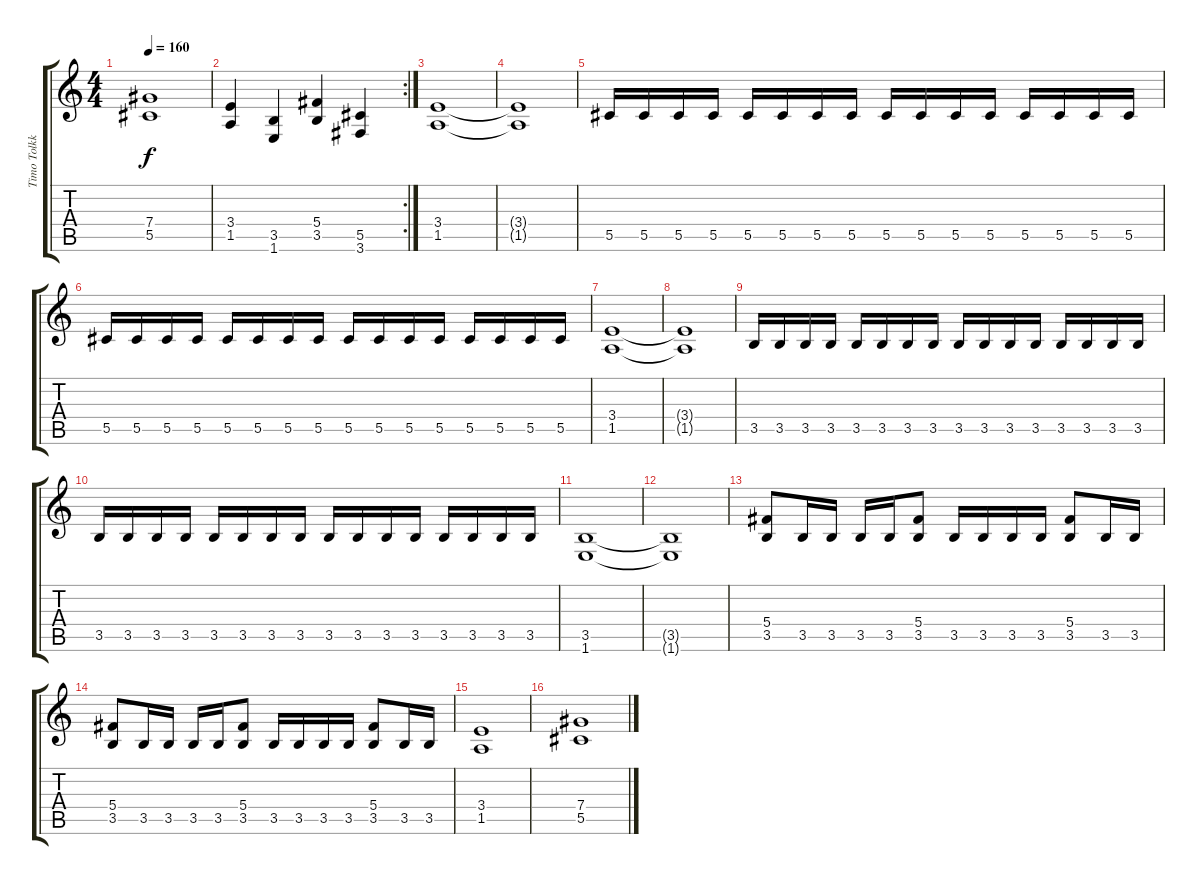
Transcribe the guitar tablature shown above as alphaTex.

\track ("Timo Tolkki" "Timo Tolkk") {instrument overdrivenguitar}
\staff {score tabs}
\tuning (Eb4 Bb3 Gb3 Db3 Ab2 Eb2) {hide}
\ts (4 4)
\tempo 160
\clef g2
\ks c
(7.4 5.5).1{dy f} |
\rc 2
(3.4 1.5).4 (3.5 1.6).4 (5.4 3.5).4 (5.5 3.6).4 |
(3.4 1.5).1 |
(3.4{t} 1.5{t}).1 |
5.5.16 5.5.16 5.5.16 5.5.16 5.5.16 5.5.16 5.5.16 5.5.16 5.5.16 5.5.16 5.5.16 5.5.16 5.5.16 5.5.16 5.5.16 5.5.16 |
5.5.16 5.5.16 5.5.16 5.5.16 5.5.16 5.5.16 5.5.16 5.5.16 5.5.16 5.5.16 5.5.16 5.5.16 5.5.16 5.5.16 5.5.16 5.5.16 |
(3.4 1.5).1 |
(3.4{t} 1.5{t}).1 |
3.5.16 3.5.16 3.5.16 3.5.16 3.5.16 3.5.16 3.5.16 3.5.16 3.5.16 3.5.16 3.5.16 3.5.16 3.5.16 3.5.16 3.5.16 3.5.16 |
3.5.16 3.5.16 3.5.16 3.5.16 3.5.16 3.5.16 3.5.16 3.5.16 3.5.16 3.5.16 3.5.16 3.5.16 3.5.16 3.5.16 3.5.16 3.5.16 |
(3.5 1.6).1 |
(3.5{t} 1.6{t}).1 |
(5.4 3.5).8 3.5.16 3.5.16 3.5.16 3.5.16 (5.4 3.5).8 3.5.16 3.5.16 3.5.16 3.5.16 (5.4 3.5).8 3.5.16 3.5.16 |
(5.4 3.5).8 3.5.16 3.5.16 3.5.16 3.5.16 (5.4 3.5).8 3.5.16 3.5.16 3.5.16 3.5.16 (5.4 3.5).8 3.5.16 3.5.16 |
(3.4 1.5).1 |
(7.4 5.5).1
